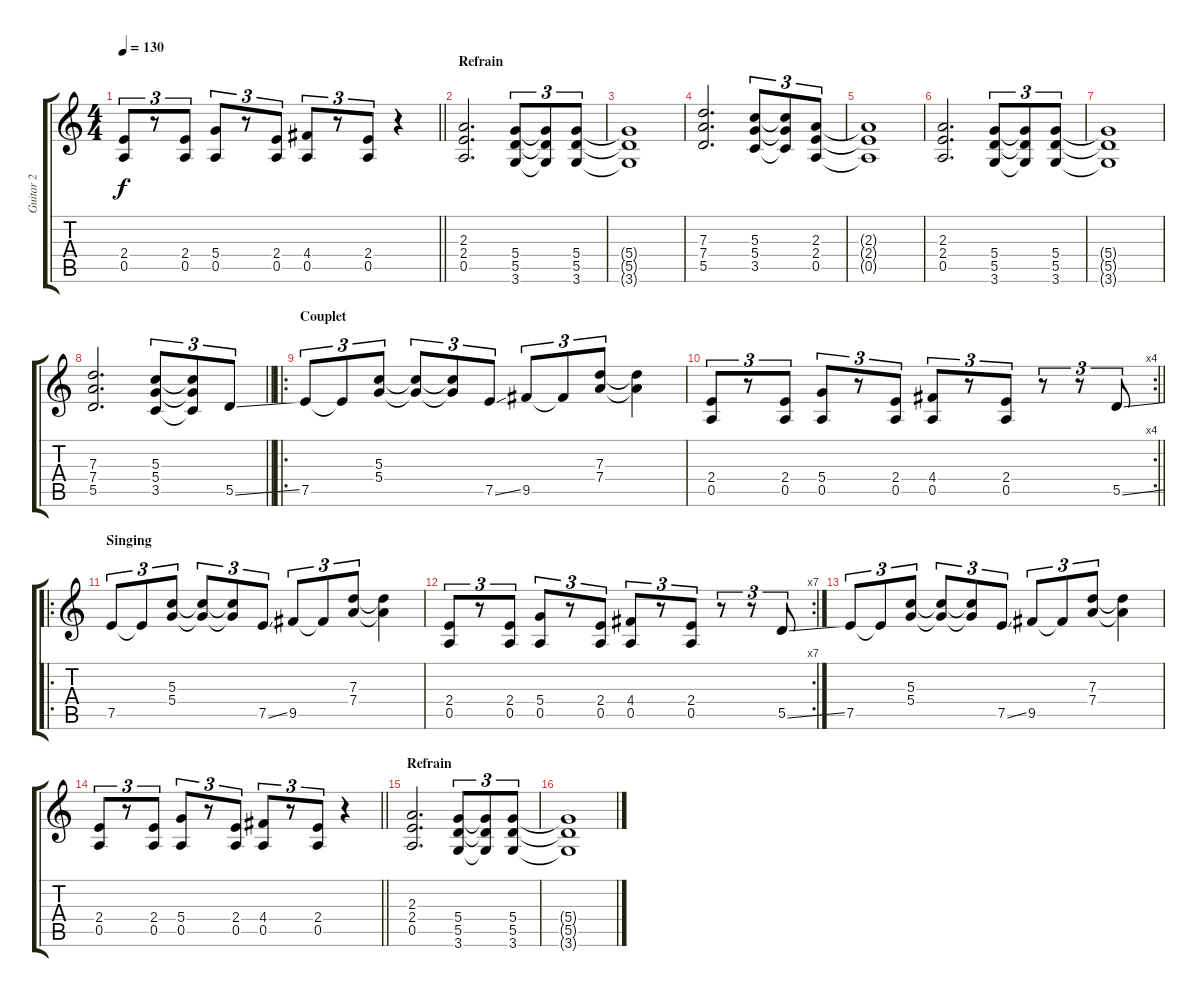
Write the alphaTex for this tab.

\track ("Guitar 2" "Guitar 2") {instrument overdrivenguitar}
\staff {score tabs}
\tuning (E4 B3 G3 D3 A2 E2) {hide}
\ts (4 4)
\tempo 130
\clef g2
\barLineRight lightlight
\ks c
(2.4 0.5).8{tu (3 2) dy f} r.8{tu (3 2)} (2.4 0.5).8{tu (3 2)} (5.4 0.5).8{tu (3 2)} r.8{tu (3 2)} (2.4 0.5).8{tu (3 2)} (4.4 0.5).8{tu (3 2)} r.8{tu (3 2)} (2.4 0.5).8{tu (3 2)} r.4 |
\section ("" "Refrain")
(2.3 2.4 0.5).2{d} (5.4 5.5 3.6).8{tu (3 2)} (5.4{t} 5.5{t} 3.6{t}).8{tu (3 2)} (5.4 5.5 3.6).8{tu (3 2)} |
(5.4{t} 5.5{t} 3.6{t}).1 |
(7.3 7.4 5.5).2{d} (5.3 5.4 3.5).8{tu (3 2)} (5.3{t} 5.4{t} 3.5{t}).8{tu (3 2)} (2.3 2.4 0.5).8{tu (3 2)} |
(2.3{t} 2.4{t} 0.5{t}).1 |
(2.3 2.4 0.5).2{d} (5.4 5.5 3.6).8{tu (3 2)} (5.4{t} 5.5{t} 3.6{t}).8{tu (3 2)} (5.4 5.5 3.6).8{tu (3 2)} |
(5.4{t} 5.5{t} 3.6{t}).1 |
\barLineRight lightlight
(7.3 7.4 5.5).2{d} (5.3 5.4 3.5).8{tu (3 2)} (5.3{t} 5.4{t} 3.5{t}).8{tu (3 2)} 5.5{ss}.8{tu (3 2)} |
\ro
\section ("" "Couplet")
7.5.8{tu (3 2)} 7.5{t}.8{tu (3 2)} (5.3 5.4).8{tu (3 2)} (5.3{t} 5.4{t}).8{tu (3 2)} (5.3{t} 5.4{t}).8{tu (3 2)} 7.5{ss}.8{tu (3 2)} 9.5.8{tu (3 2)} 9.5{t}.8{tu (3 2)} (7.3 7.4).8{tu (3 2)} (7.3{t} 7.4{t}).4 |
\rc 4
\barLineRight lightlight
(2.4 0.5).8{tu (3 2)} r.8{tu (3 2)} (2.4 0.5).8{tu (3 2)} (5.4 0.5).8{tu (3 2)} r.8{tu (3 2)} (2.4 0.5).8{tu (3 2)} (4.4 0.5).8{tu (3 2)} r.8{tu (3 2)} (2.4 0.5).8{tu (3 2)} r.8{tu (3 2)} r.8{tu (3 2)} 5.5{ss}.8{tu (3 2)} |
\ro
\section ("" "Singing")
7.5.8{tu (3 2)} 7.5{t}.8{tu (3 2)} (5.3 5.4).8{tu (3 2)} (5.3{t} 5.4{t}).8{tu (3 2)} (5.3{t} 5.4{t}).8{tu (3 2)} 7.5{ss}.8{tu (3 2)} 9.5.8{tu (3 2)} 9.5{t}.8{tu (3 2)} (7.3 7.4).8{tu (3 2)} (7.3{t} 7.4{t}).4 |
\rc 7
(2.4 0.5).8{tu (3 2)} r.8{tu (3 2)} (2.4 0.5).8{tu (3 2)} (5.4 0.5).8{tu (3 2)} r.8{tu (3 2)} (2.4 0.5).8{tu (3 2)} (4.4 0.5).8{tu (3 2)} r.8{tu (3 2)} (2.4 0.5).8{tu (3 2)} r.8{tu (3 2)} r.8{tu (3 2)} 5.5{ss}.8{tu (3 2)} |
7.5.8{tu (3 2)} 7.5{t}.8{tu (3 2)} (5.3 5.4).8{tu (3 2)} (5.3{t} 5.4{t}).8{tu (3 2)} (5.3{t} 5.4{t}).8{tu (3 2)} 7.5{ss}.8{tu (3 2)} 9.5.8{tu (3 2)} 9.5{t}.8{tu (3 2)} (7.3 7.4).8{tu (3 2)} (7.3{t} 7.4{t}).4 |
\barLineRight lightlight
(2.4 0.5).8{tu (3 2)} r.8{tu (3 2)} (2.4 0.5).8{tu (3 2)} (5.4 0.5).8{tu (3 2)} r.8{tu (3 2)} (2.4 0.5).8{tu (3 2)} (4.4 0.5).8{tu (3 2)} r.8{tu (3 2)} (2.4 0.5).8{tu (3 2)} r.4 |
\section ("" "Refrain")
(2.3 2.4 0.5).2{d} (5.4 5.5 3.6).8{tu (3 2)} (5.4{t} 5.5{t} 3.6{t}).8{tu (3 2)} (5.4 5.5 3.6).8{tu (3 2)} |
(5.4{t} 5.5{t} 3.6{t}).1
